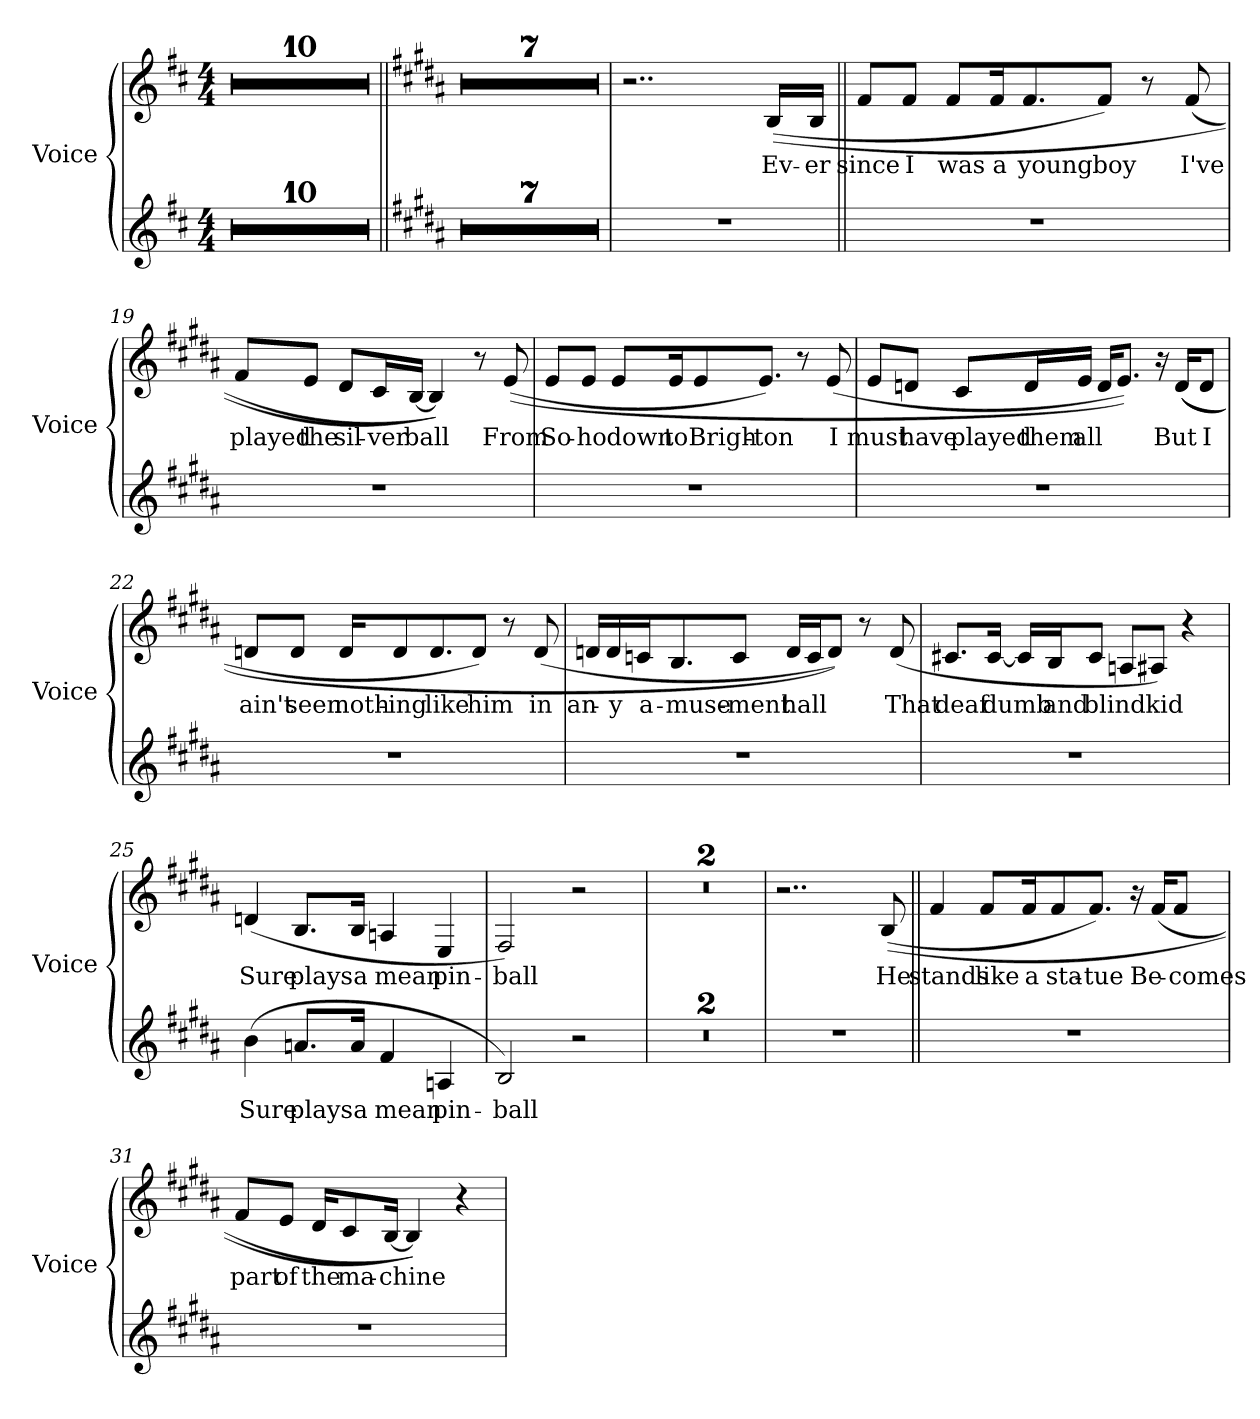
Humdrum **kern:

**kern	**text	**kern	**text
*part2	*part2	*part1	*part1
*staff2	*staff2	*staff1	*staff1
*I"Voice	*	*I"Voice	*
*I'Voice	*	*I'Voice	*
*clefG2	*	*clefG2	*
*k[f#c#]	*	*k[f#c#]	*
*b:	*	*b:	*
*M4/4	*	*M4/4	*
=	=	=	=
1r;<	.	1r;<	.
=1	=1	=1	=1
1r	.	1r	.
=2	=2	=2	=2
1r	.	1r	.
=3	=3	=3	=3
1r	.	1r	.
=4	=4	=4	=4
1r	.	1r	.
=5	=5	=5	=5
1r	.	1r	.
=6	=6	=6	=6
1r	.	1r	.
=7	=7	=7	=7
1r	.	1r	.
=8	=8	=8	=8
1r	.	1r	.
!!LO:LB:g=z
=9	=9	=9	=9
1r	.	1r	.
=10||	=10||	=10||	=10||
*k[f#c#g#d#a#]	*	*k[f#c#g#d#a#]	*
*B:	*	*B:	*
1r	.	1r	.
=11	=11	=11	=11
1r	.	1r	.
=12	=12	=12	=12
1r	.	1r	.
=13	=13	=13	=13
1r	.	1r	.
=14	=14	=14	=14
1r	.	1r	.
=15	=15	=15	=15
1r	.	1r	.
=16	=16	=16	=16
1r	.	1r	.
!!LO:LB:g=z
=17	=17	=17	=17
1r	.	2..r	.
!	!	!	!LO:LY:b
.	.	(>(<16B/LL	Ev-
!	!	!	!LO:LY:b
.	.	16B/JJ	-er
=18||	=18||	=18||	=18||
!	!	!	!LO:LY:b
1r	.	8f#/L	since
!	!	!	!LO:LY:b
.	.	8f#/J	I
!	!	!	!LO:LY:b
.	.	8f#/L	was
!	!	!	!LO:LY:b
.	.	16f#/K	a
!	!	!	!LO:LY:b
.	.	8.f#/	young
!	!	!	!LO:LY:b
.	.	8f#/J)	boy
.	.	8r	.
!	!	!	!LO:LY:b
.	.	(<8f#/	I've
=19	=19	=19	=19
!	!	!	!LO:LY:b
1r	.	8f#/L	played
!	!	!	!LO:LY:b
.	.	8e/J	the
!	!	!	!LO:LY:b
.	.	8d#/L	sil-
!	!	!	!LO:LY:b
.	.	16c#/L	-ver
!	!	!	!LO:LY:b
.	.	[16B/JJ	ball
.	.	4B/]))	.
.	.	8r	.
!	!	!	!LO:LY:b
.	.	(>(<8e/	From
!!LO:LB:g=z
=20	=20	=20	=20
!	!	!	!LO:LY:b
1r	.	8e/L	So-
!	!	!	!LO:LY:b
.	.	8e/J	-ho
!	!	!	!LO:LY:b
.	.	8e/L	down
!	!	!	!LO:LY:b
.	.	16e/K	to
!	!	!	!LO:LY:b
.	.	8e/	Brigh-
!	!	!	!LO:LY:b
.	.	8.e/J)	-ton
.	.	8r	.
!	!	!	!LO:LY:b
.	.	(<8e/	I
=21	=21	=21	=21
!	!	!	!LO:LY:b
1r	.	8e/L	must
!	!	!	!LO:LY:b
.	.	8dn/J	have
!	!	!	!LO:LY:b
.	.	8c#/L	played
!	!	!	!LO:LY:b
.	.	16d/L	them
!	!	!	!LO:LY:b
.	.	16e/JJ	all
.	.	16d/KL	.
.	.	8.e/J))	.
.	.	16r	.
!	!	!	!LO:LY:b
.	.	(>(<16d/KL	But
!	!	!	!LO:LY:b
.	.	8d/J	I
!!LO:PB:g=z
=22	=22	=22	=22
!	!	!	!LO:LY:b
1r	.	8dn/L	ain't
!	!	!	!LO:LY:b
.	.	8d/J	seen
!	!	!	!LO:LY:b
.	.	16d/KL	noth-
!	!	!	!LO:LY:b
.	.	8d/	-ing
!	!	!	!LO:LY:b
.	.	8.d/	like
!	!	!	!LO:LY:b
.	.	8d/J)	him
.	.	8r	.
!	!	!	!LO:LY:b
.	.	(<8d/	in
=23	=23	=23	=23
!	!	!	!LO:LY:b
1r	.	16dn/LL	an-
!	!	!	!LO:LY:b
.	.	16d/	-y
!	!	!	!LO:LY:b
.	.	16cn/J	a-
!	!	!	!LO:LY:b
.	.	8.B/	-muse-
!	!	!	!LO:LY:b
.	.	8c/J	-ment
!	!	!	!LO:LY:b
.	.	16d/LL	hall
.	.	16c/J	.
.	.	8d/J))	.
.	.	8r	.
!	!	!	!LO:LY:b
.	.	(<8d/	That
!!LO:LB:g=z
=24	=24	=24	=24
!	!	!	!LO:LY:b
1r	.	8.c#X/L	deaf
!	!	!	!LO:LY:b
.	.	[16c#/Jk	dumb
.	.	16c#/LL]	.
!	!	!	!LO:LY:b
.	.	16B/J	and
!	!	!	!LO:LY:b
.	.	8c#/J	blind
.	.	8An/L	.
!	!	!	!LO:LY:b
.	.	8A#X/J)	kid
.	.	4r	.
=25	=25	=25	=25
!	!LO:LY:b	!	!LO:LY:b
(>4b\	Sure	(<4dn/	Sure
!	!LO:LY:b	!	!LO:LY:b
8.an/L	plays	8.B/L	plays
!	!LO:LY:b	!	!LO:LY:b
16a/Jk	a	16B/Jk	a
!	!LO:LY:b	!	!LO:LY:b
4f#/	mean	4An/	mean
!	!LO:LY:b	!	!LO:LY:b
4An/	pin-	4E/	pin-
=26	=26	=26	=26
!	!LO:LY:b	!	!LO:LY:b
2B/)	-ball	2F#/)	-ball
2r	.	2r	.
=27	=27	=27	=27
1r	.	1r	.
=28	=28	=28	=28
1r	.	1r	.
!!LO:LB:g=z
=29	=29	=29	=29
1r	.	2..r	.
!	!	!	!LO:LY:b
.	.	(>(<8B/	He
=30||	=30||	=30||	=30||
!	!	!	!LO:LY:b
1r	.	4f#/	stands
!	!	!	!LO:LY:b
.	.	8f#/L	like
!	!	!	!LO:LY:b
.	.	16f#/K	a
!	!	!	!LO:LY:b
.	.	8f#/	sta-
!	!	!	!LO:LY:b
.	.	8.f#/J)	-tue
.	.	16r	.
!	!	!	!LO:LY:b
.	.	(<16f#/KL	Be-
!	!	!	!LO:LY:b
.	.	8f#/J	-comes
=31	=31	=31	=31
!	!	!	!LO:LY:b
1r	.	8f#/L	part
!	!	!	!LO:LY:b
.	.	8e/J	of
!	!	!	!LO:LY:b
.	.	16d#/KL	the
!	!	!	!LO:LY:b
.	.	8c#/	ma-
!	!	!	!LO:LY:b
.	.	[16B/Jk	-chine
.	.	4B/]))	.
.	.	4r	.
=	=	=	=
*-	*-	*-	*-
